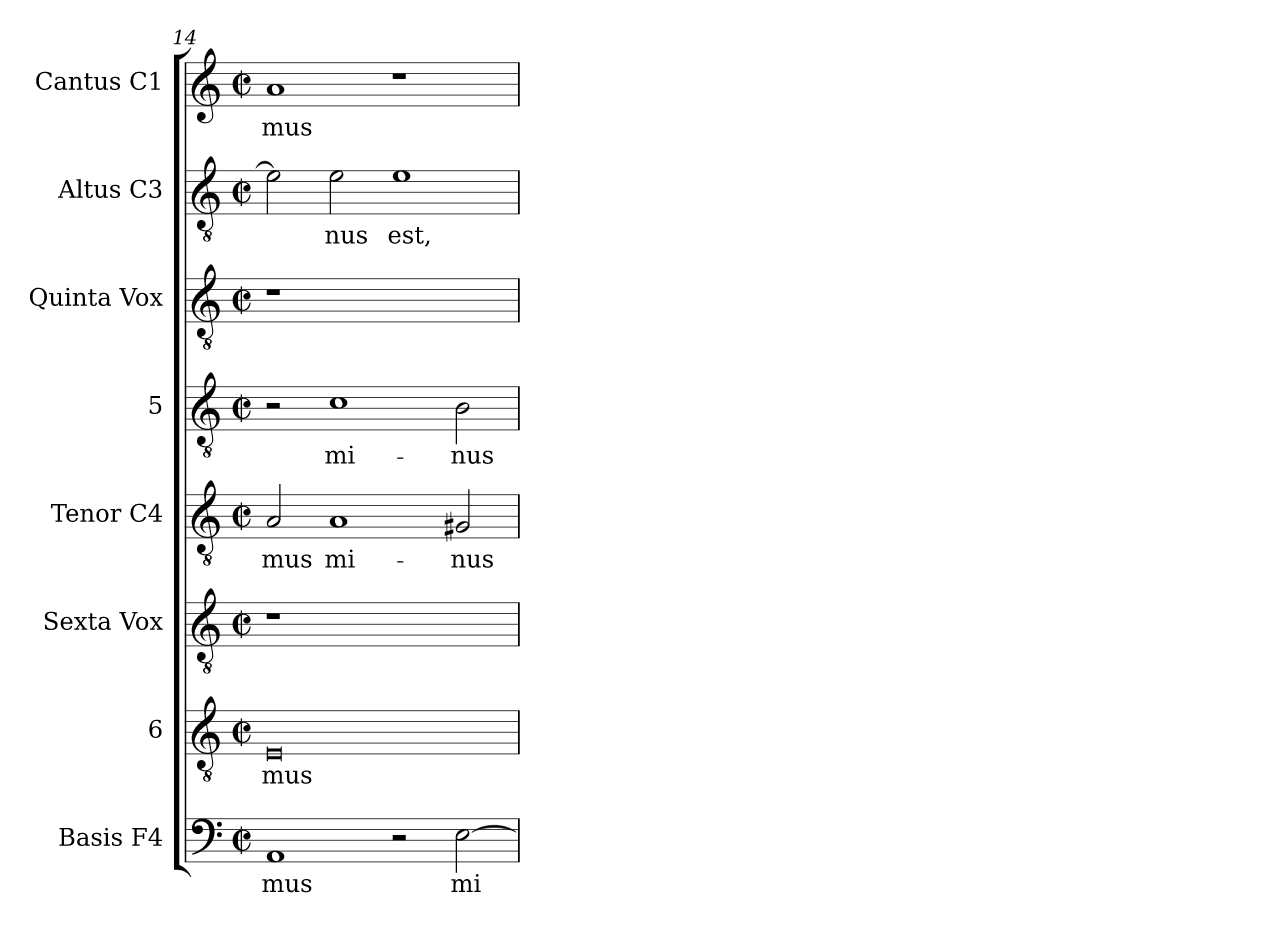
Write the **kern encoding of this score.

**kern	**text	**kern	**text	**kern	**kern	**text	**kern	**text	**kern	**kern	**text	**kern	**text
*part8	*part8	*part7	*part7	*part6	*part5	*part5	*part4	*part4	*part3	*part2	*part2	*part1	*part1
*staff8	*staff8	*staff7	*staff7	*staff6	*staff5	*staff5	*staff4	*staff4	*staff3	*staff2	*staff2	*staff1	*staff1
*I"Basis  F4	*	*I"6	*	*I"Sexta  Vox	*I"Tenor  C4	*	*I"5	*	*I"Quinta  Vox	*I"Altus  C3	*	*I"Cantus  C1	*
*I'B	*	*	*	*	*I'T	*	*	*	*	*I'A	*	*I'C	*
*clefF4	*	*clefGv2	*	*clefGv2	*clefGv2	*	*clefGv2	*	*clefGv2	*clefGv2	*	*clefG2	*
*k[]	*	*k[]	*	*k[]	*k[]	*	*k[]	*	*k[]	*k[]	*	*k[]	*
*C:	*	*C:	*	*C:	*C:	*	*C:	*	*C:	*C:	*	*C:	*
*M2/2	*	*M2/2	*	*M2/2	*M2/2	*	*M2/2	*	*M2/2	*M2/2	*	*M2/2	*
*met(c|)	*	*met(c|)	*	*met(c|)	*met(c|)	*	*met(c|)	*	*met(c|)	*met(c|)	*	*met(c|)	*
=14	=14	=14	=14	=14	=14	=14	=14	=14	=14	=14	=14	=14	=14
!	!LO:LY:b:cj	!	!LO:LY:b:cj	!	!	!LO:LY:b:cj	!	!	!	!	!LO:LY:b:cj	!	!LO:LY:b:cj
1AA	-mus	0E	-mus	1r	2A/	-mus	2r	.	1r	2e\]	--	1a	-mus
!	!	!	!	!	!	!LO:LY:b:cj	!	!LO:LY:b:cj	!	!	!LO:LY:b:cj	!	!
.	.	.	.	.	1A	mi-	1c	mi-	.	2e\	-nus	.	.
!	!	!	!	!	!	!	!	!	!	!	!LO:LY:b:cj	!	!
2r	.	.	.	1ryy	.	.	.	.	1ryy	1e	est,	1r	.
!	!LO:LY:b:cj	!	!	!	!	!LO:LY:b:cj	!	!LO:LY:b:cj	!	!	!	!	!
[>2E\	mi-	.	.	.	2G#X/	-nus	2B\	-nus	.	.	.	.	.
=	=	=	=	=	=	=	=	=	=	=	=	=	=
*-	*-	*-	*-	*-	*-	*-	*-	*-	*-	*-	*-	*-	*-
